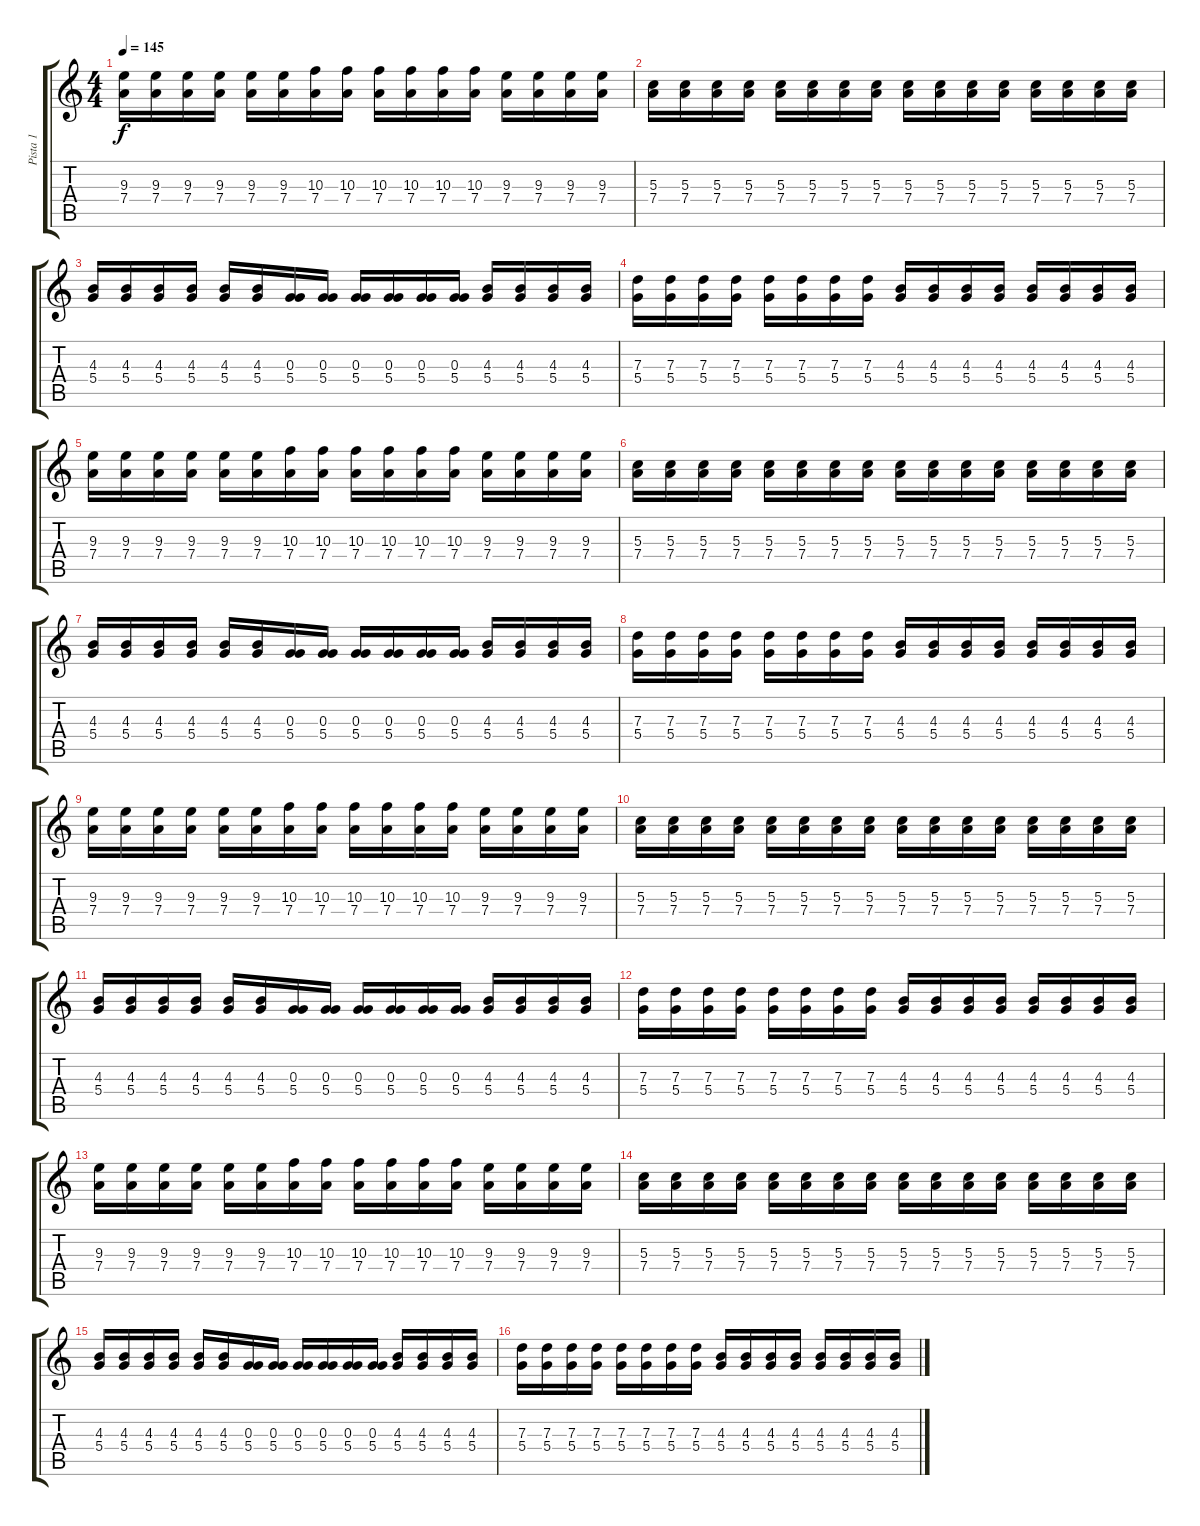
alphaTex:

\track ("Pista 1" "Pista 1") {instrument distortionguitar}
\staff {score tabs}
\tuning (E4 B3 G3 D3 A2 E2) {hide}
\ts (4 4)
\tempo 145
\clef g2
\ks c
(9.3 7.4).16{dy f} (9.3 7.4).16 (9.3 7.4).16 (9.3 7.4).16 (9.3 7.4).16 (9.3 7.4).16 (10.3 7.4).16 (10.3 7.4).16 (10.3 7.4).16 (10.3 7.4).16 (10.3 7.4).16 (10.3 7.4).16 (9.3 7.4).16 (9.3 7.4).16 (9.3 7.4).16 (9.3 7.4).16 |
(5.3 7.4).16 (5.3 7.4).16 (5.3 7.4).16 (5.3 7.4).16 (5.3 7.4).16 (5.3 7.4).16 (5.3 7.4).16 (5.3 7.4).16 (5.3 7.4).16 (5.3 7.4).16 (5.3 7.4).16 (5.3 7.4).16 (5.3 7.4).16 (5.3 7.4).16 (5.3 7.4).16 (5.3 7.4).16 |
(4.3 5.4).16 (4.3 5.4).16 (4.3 5.4).16 (4.3 5.4).16 (4.3 5.4).16 (4.3 5.4).16 (0.3 5.4).16 (0.3 5.4).16 (0.3 5.4).16 (0.3 5.4).16 (0.3 5.4).16 (0.3 5.4).16 (4.3 5.4).16 (4.3 5.4).16 (4.3 5.4).16 (4.3 5.4).16 |
(7.3 5.4).16 (7.3 5.4).16 (7.3 5.4).16 (7.3 5.4).16 (7.3 5.4).16 (7.3 5.4).16 (7.3 5.4).16 (7.3 5.4).16 (4.3 5.4).16 (4.3 5.4).16 (4.3 5.4).16 (4.3 5.4).16 (4.3 5.4).16 (4.3 5.4).16 (4.3 5.4).16 (4.3 5.4).16 |
(9.3 7.4).16 (9.3 7.4).16 (9.3 7.4).16 (9.3 7.4).16 (9.3 7.4).16 (9.3 7.4).16 (10.3 7.4).16 (10.3 7.4).16 (10.3 7.4).16 (10.3 7.4).16 (10.3 7.4).16 (10.3 7.4).16 (9.3 7.4).16 (9.3 7.4).16 (9.3 7.4).16 (9.3 7.4).16 |
(5.3 7.4).16 (5.3 7.4).16 (5.3 7.4).16 (5.3 7.4).16 (5.3 7.4).16 (5.3 7.4).16 (5.3 7.4).16 (5.3 7.4).16 (5.3 7.4).16 (5.3 7.4).16 (5.3 7.4).16 (5.3 7.4).16 (5.3 7.4).16 (5.3 7.4).16 (5.3 7.4).16 (5.3 7.4).16 |
(4.3 5.4).16 (4.3 5.4).16 (4.3 5.4).16 (4.3 5.4).16 (4.3 5.4).16 (4.3 5.4).16 (0.3 5.4).16 (0.3 5.4).16 (0.3 5.4).16 (0.3 5.4).16 (0.3 5.4).16 (0.3 5.4).16 (4.3 5.4).16 (4.3 5.4).16 (4.3 5.4).16 (4.3 5.4).16 |
(7.3 5.4).16 (7.3 5.4).16 (7.3 5.4).16 (7.3 5.4).16 (7.3 5.4).16 (7.3 5.4).16 (7.3 5.4).16 (7.3 5.4).16 (4.3 5.4).16 (4.3 5.4).16 (4.3 5.4).16 (4.3 5.4).16 (4.3 5.4).16 (4.3 5.4).16 (4.3 5.4).16 (4.3 5.4).16 |
(9.3 7.4).16 (9.3 7.4).16 (9.3 7.4).16 (9.3 7.4).16 (9.3 7.4).16 (9.3 7.4).16 (10.3 7.4).16 (10.3 7.4).16 (10.3 7.4).16 (10.3 7.4).16 (10.3 7.4).16 (10.3 7.4).16 (9.3 7.4).16 (9.3 7.4).16 (9.3 7.4).16 (9.3 7.4).16 |
(5.3 7.4).16 (5.3 7.4).16 (5.3 7.4).16 (5.3 7.4).16 (5.3 7.4).16 (5.3 7.4).16 (5.3 7.4).16 (5.3 7.4).16 (5.3 7.4).16 (5.3 7.4).16 (5.3 7.4).16 (5.3 7.4).16 (5.3 7.4).16 (5.3 7.4).16 (5.3 7.4).16 (5.3 7.4).16 |
(4.3 5.4).16 (4.3 5.4).16 (4.3 5.4).16 (4.3 5.4).16 (4.3 5.4).16 (4.3 5.4).16 (0.3 5.4).16 (0.3 5.4).16 (0.3 5.4).16 (0.3 5.4).16 (0.3 5.4).16 (0.3 5.4).16 (4.3 5.4).16 (4.3 5.4).16 (4.3 5.4).16 (4.3 5.4).16 |
(7.3 5.4).16 (7.3 5.4).16 (7.3 5.4).16 (7.3 5.4).16 (7.3 5.4).16 (7.3 5.4).16 (7.3 5.4).16 (7.3 5.4).16 (4.3 5.4).16 (4.3 5.4).16 (4.3 5.4).16 (4.3 5.4).16 (4.3 5.4).16 (4.3 5.4).16 (4.3 5.4).16 (4.3 5.4).16 |
(9.3 7.4).16 (9.3 7.4).16 (9.3 7.4).16 (9.3 7.4).16 (9.3 7.4).16 (9.3 7.4).16 (10.3 7.4).16 (10.3 7.4).16 (10.3 7.4).16 (10.3 7.4).16 (10.3 7.4).16 (10.3 7.4).16 (9.3 7.4).16 (9.3 7.4).16 (9.3 7.4).16 (9.3 7.4).16 |
(5.3 7.4).16 (5.3 7.4).16 (5.3 7.4).16 (5.3 7.4).16 (5.3 7.4).16 (5.3 7.4).16 (5.3 7.4).16 (5.3 7.4).16 (5.3 7.4).16 (5.3 7.4).16 (5.3 7.4).16 (5.3 7.4).16 (5.3 7.4).16 (5.3 7.4).16 (5.3 7.4).16 (5.3 7.4).16 |
(4.3 5.4).16 (4.3 5.4).16 (4.3 5.4).16 (4.3 5.4).16 (4.3 5.4).16 (4.3 5.4).16 (0.3 5.4).16 (0.3 5.4).16 (0.3 5.4).16 (0.3 5.4).16 (0.3 5.4).16 (0.3 5.4).16 (4.3 5.4).16 (4.3 5.4).16 (4.3 5.4).16 (4.3 5.4).16 |
(7.3 5.4).16 (7.3 5.4).16 (7.3 5.4).16 (7.3 5.4).16 (7.3 5.4).16 (7.3 5.4).16 (7.3 5.4).16 (7.3 5.4).16 (4.3 5.4).16 (4.3 5.4).16 (4.3 5.4).16 (4.3 5.4).16 (4.3 5.4).16 (4.3 5.4).16 (4.3 5.4).16 (4.3 5.4).16
